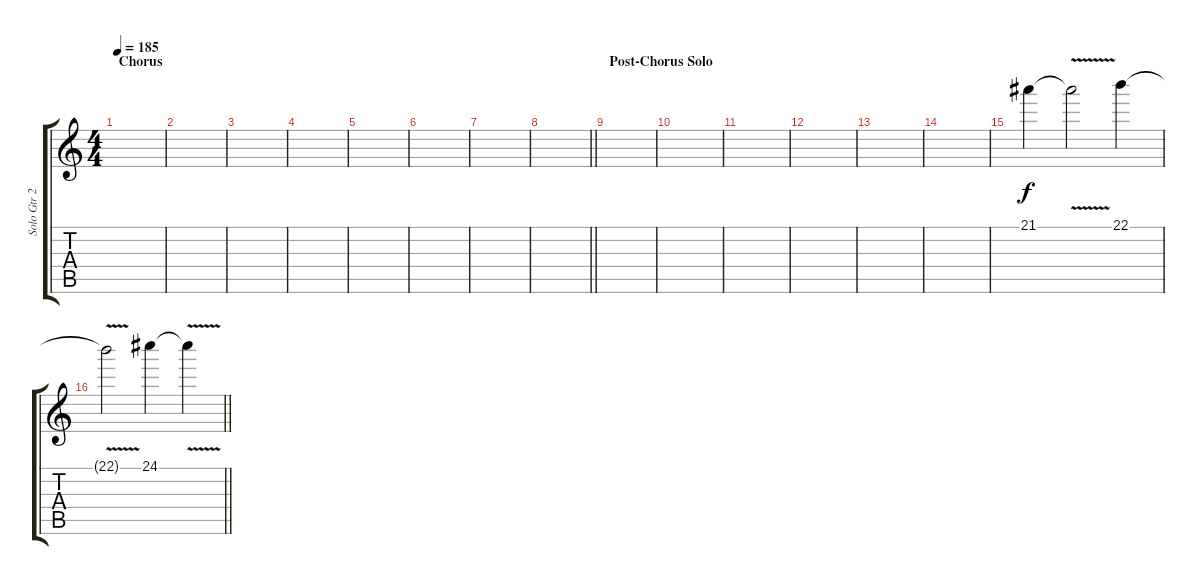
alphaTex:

\track ("Solo Gtr 2" "Solo Gtr 2") {instrument distortionguitar}
\staff {score tabs}
\tuning (Db4 Ab3 E3 B2 Gb2 Db2) {hide}
\ts (4 4)
\section ("" "Chorus")
\tempo 185
\clef g2
\ks c
|
|
|
|
|
|
|
\barLineRight lightlight
|
\section ("" "Post-Chorus Solo")
|
|
|
|
|
|
21.1.4{volume 14} 21.1{v t}.2 22.1.4 |
\barLineRight lightlight
22.1{v t}.2 24.1.4 24.1{v t}.4
